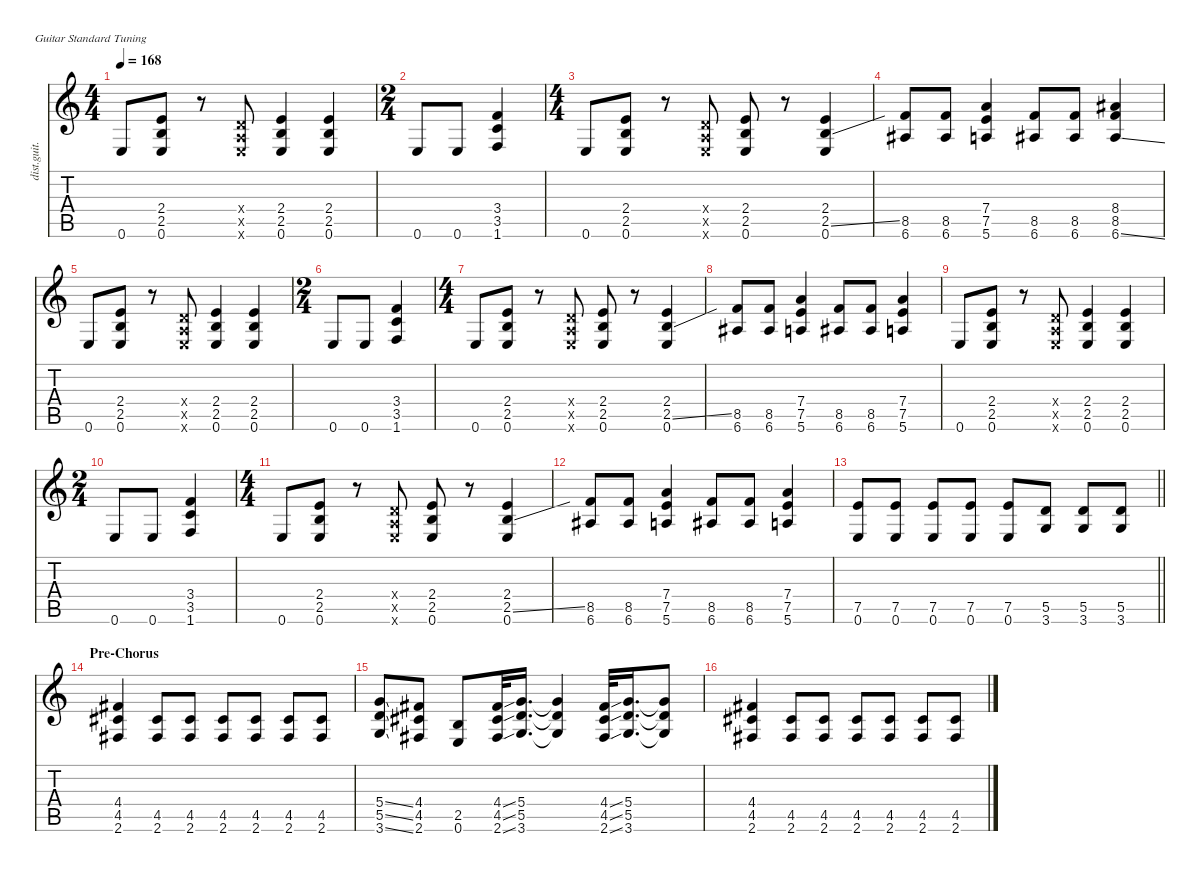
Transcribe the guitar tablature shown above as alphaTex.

\defaultSystemsLayout 4
\hideDynamics
\bracketExtendMode nobrackets
\otherSystemsTrackNameOrientation horizontal
\track ("Guitar V Distortion" "dist.guit.") {instrument distortionguitar}
\staff {score tabs}
\tuning (E4 B3 G3 D3 A2 E2)
\ts (4 4)
\tempo 168
\clef g2
\ks c
0.6.8{dy f} (2.4 2.5 0.6).8 r.8 (0.4{x} 0.5{x} 0.6{x}).8 (2.4 2.5 0.6).4 (2.4 2.5 0.6).4 |
\ts (2 4)
\beaming (8 2 2)
0.6.8 0.6.8 (3.4 3.5 1.6).4 |
\ts (4 4)
\beaming (8 2 2 2 2)
0.6.8 (2.4 2.5 0.6).8 r.8 (0.4{x} 0.5{x} 0.6{x}).8 (2.4 2.5 0.6).8 r.8 (2.4 2.5{ss} 0.6).4 |
(8.5 6.6{acc #}).8 (8.5 6.6{acc #}).8 (7.4 7.5 5.6).4 (8.5 6.6{acc #}).8 (8.5 6.6{acc #}).8 (8.4{acc #} 8.5 6.6{ss acc #}).4 |
0.6.8 (2.4 2.5 0.6).8 r.8 (0.4{x} 0.5{x} 0.6{x}).8 (2.4 2.5 0.6).4 (2.4 2.5 0.6).4 |
\ts (2 4)
\beaming (8 2 2)
0.6.8 0.6.8 (3.4 3.5 1.6).4 |
\ts (4 4)
\beaming (8 2 2 2 2)
0.6.8 (2.4 2.5 0.6).8 r.8 (0.4{x} 0.5{x} 0.6{x}).8 (2.4 2.5 0.6).8 r.8 (2.4 2.5{ss} 0.6).4 |
(8.5 6.6{acc #}).8 (8.5 6.6{acc #}).8 (7.4 7.5 5.6).4 (8.5 6.6{acc #}).8 (8.5 6.6{acc #}).8 (7.4 7.5 5.6).4 |
0.6.8 (2.4 2.5 0.6).8 r.8 (0.4{x} 0.5{x} 0.6{x}).8 (2.4 2.5 0.6).4 (2.4 2.5 0.6).4 |
\ts (2 4)
\beaming (8 2 2)
0.6.8 0.6.8 (3.4 3.5 1.6).4 |
\ts (4 4)
\beaming (8 2 2 2 2)
0.6.8 (2.4 2.5 0.6).8 r.8 (0.4{x} 0.5{x} 0.6{x}).8 (2.4 2.5 0.6).8 r.8 (2.4 2.5{ss} 0.6).4 |
(8.5 6.6{acc #}).8 (8.5 6.6{acc #}).8 (7.4 7.5 5.6).4 (8.5 6.6{acc #}).8 (8.5 6.6{acc #}).8 (7.4 7.5 5.6).4 |
\barLineRight lightlight
(7.5 0.6).8 (7.5 0.6).8 (7.5 0.6).8 (7.5 0.6).8 (7.5 0.6).8 (5.5 3.6).8 (5.5 3.6).8 (5.5 3.6).8 |
\section ("" "Pre-Chorus")
(4.4{acc #} 4.5{acc #} 2.6{acc #}).4 (4.5{acc #} 2.6{acc #}).8 (4.5{acc #} 2.6{acc #}).8 (4.5{acc #} 2.6{acc #}).8 (4.5{acc #} 2.6{acc #}).8 (4.5{acc #} 2.6{acc #}).8 (4.5{acc #} 2.6{acc #}).8 |
(5.4{ss} 5.5{ss} 3.6{ss}).8 (4.4{acc #} 4.5{acc #} 2.6{acc #}).8 (2.5 0.6).8 (4.4{ss acc #} 4.5{ss acc #} 2.6{ss acc #}).32 (5.4 5.5 3.6).16{d} (5.4{t} 5.5{t} 3.6{t}).4 (4.4{ss acc #} 4.5{ss acc #} 2.6{ss acc #}).32 (5.4 5.5 3.6).16{d} (5.4{t} 5.5{t} 3.6{t}).8 |
(4.4{acc #} 4.5{acc #} 2.6{acc #}).4 (4.5{acc #} 2.6{acc #}).8 (4.5{acc #} 2.6{acc #}).8 (4.5{acc #} 2.6{acc #}).8 (4.5{acc #} 2.6{acc #}).8 (4.5{acc #} 2.6{acc #}).8 (4.5{acc #} 2.6{acc #}).8
